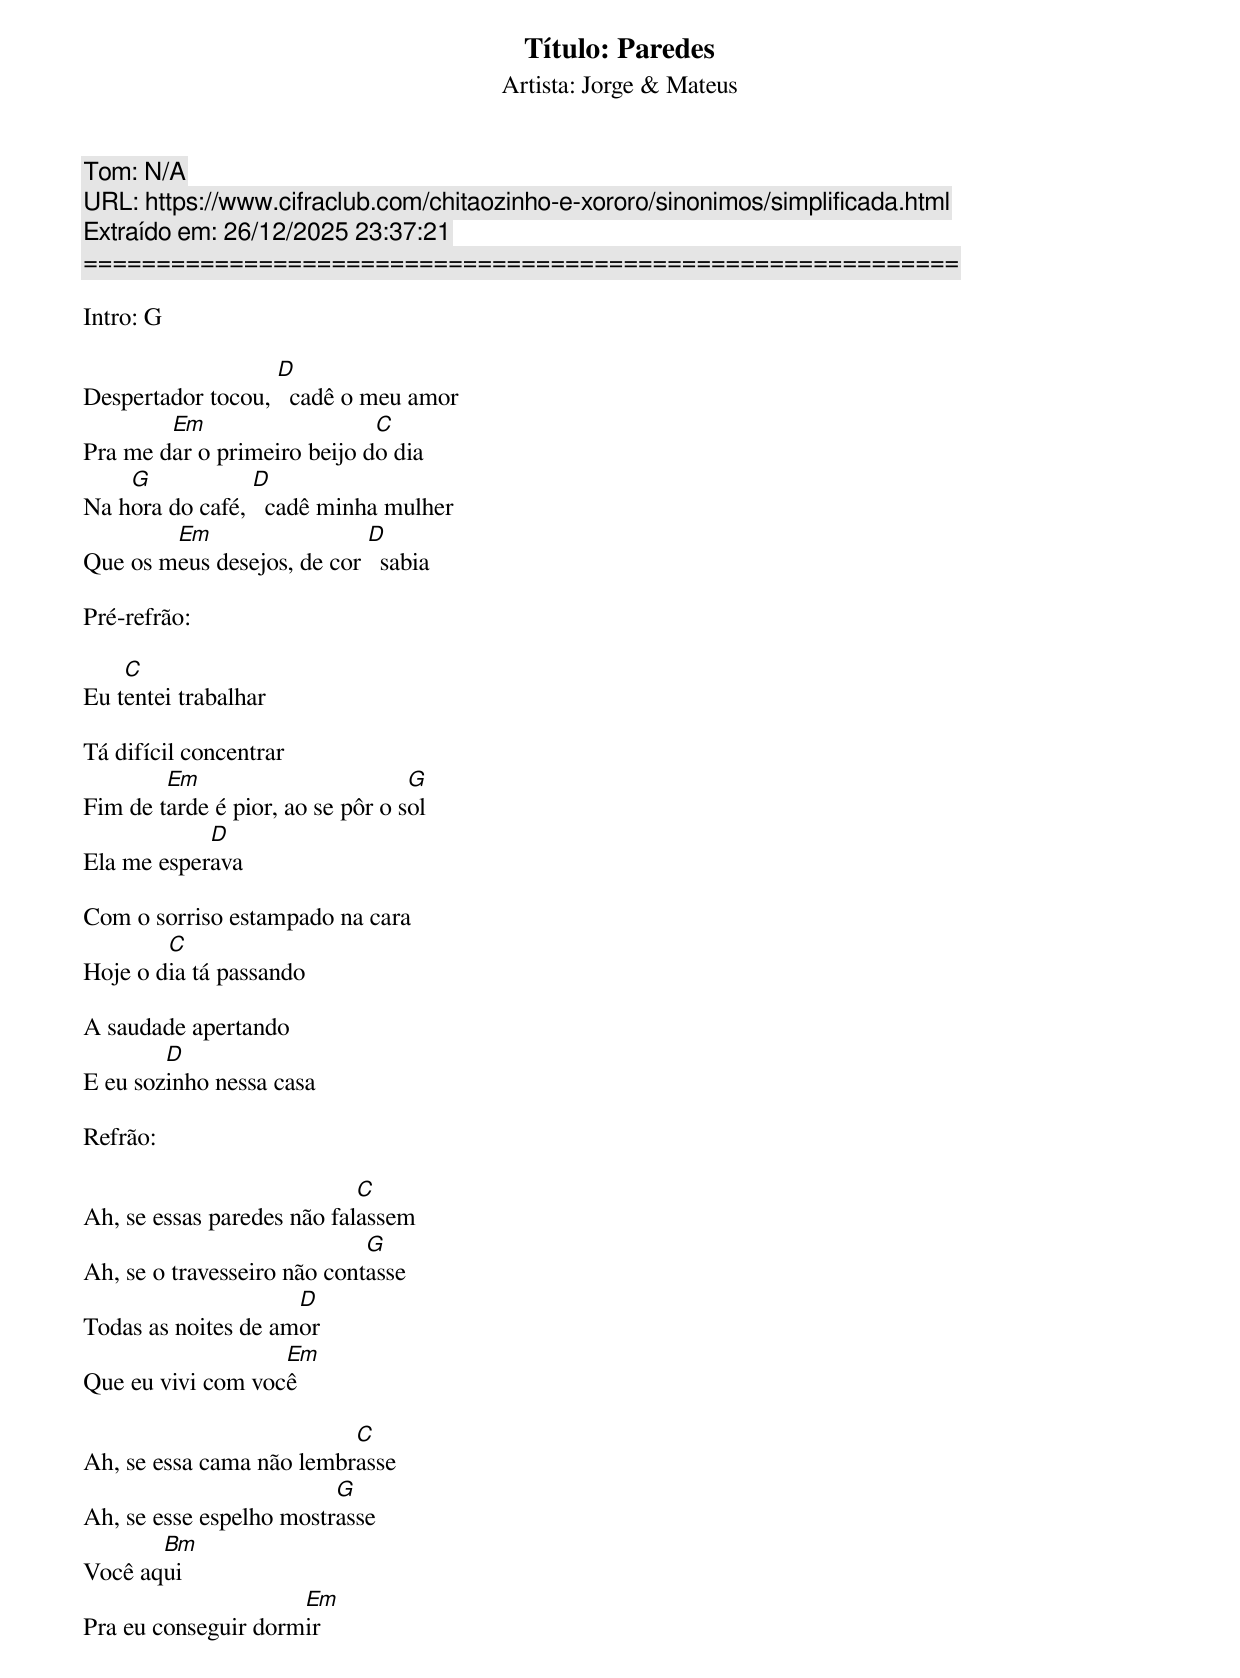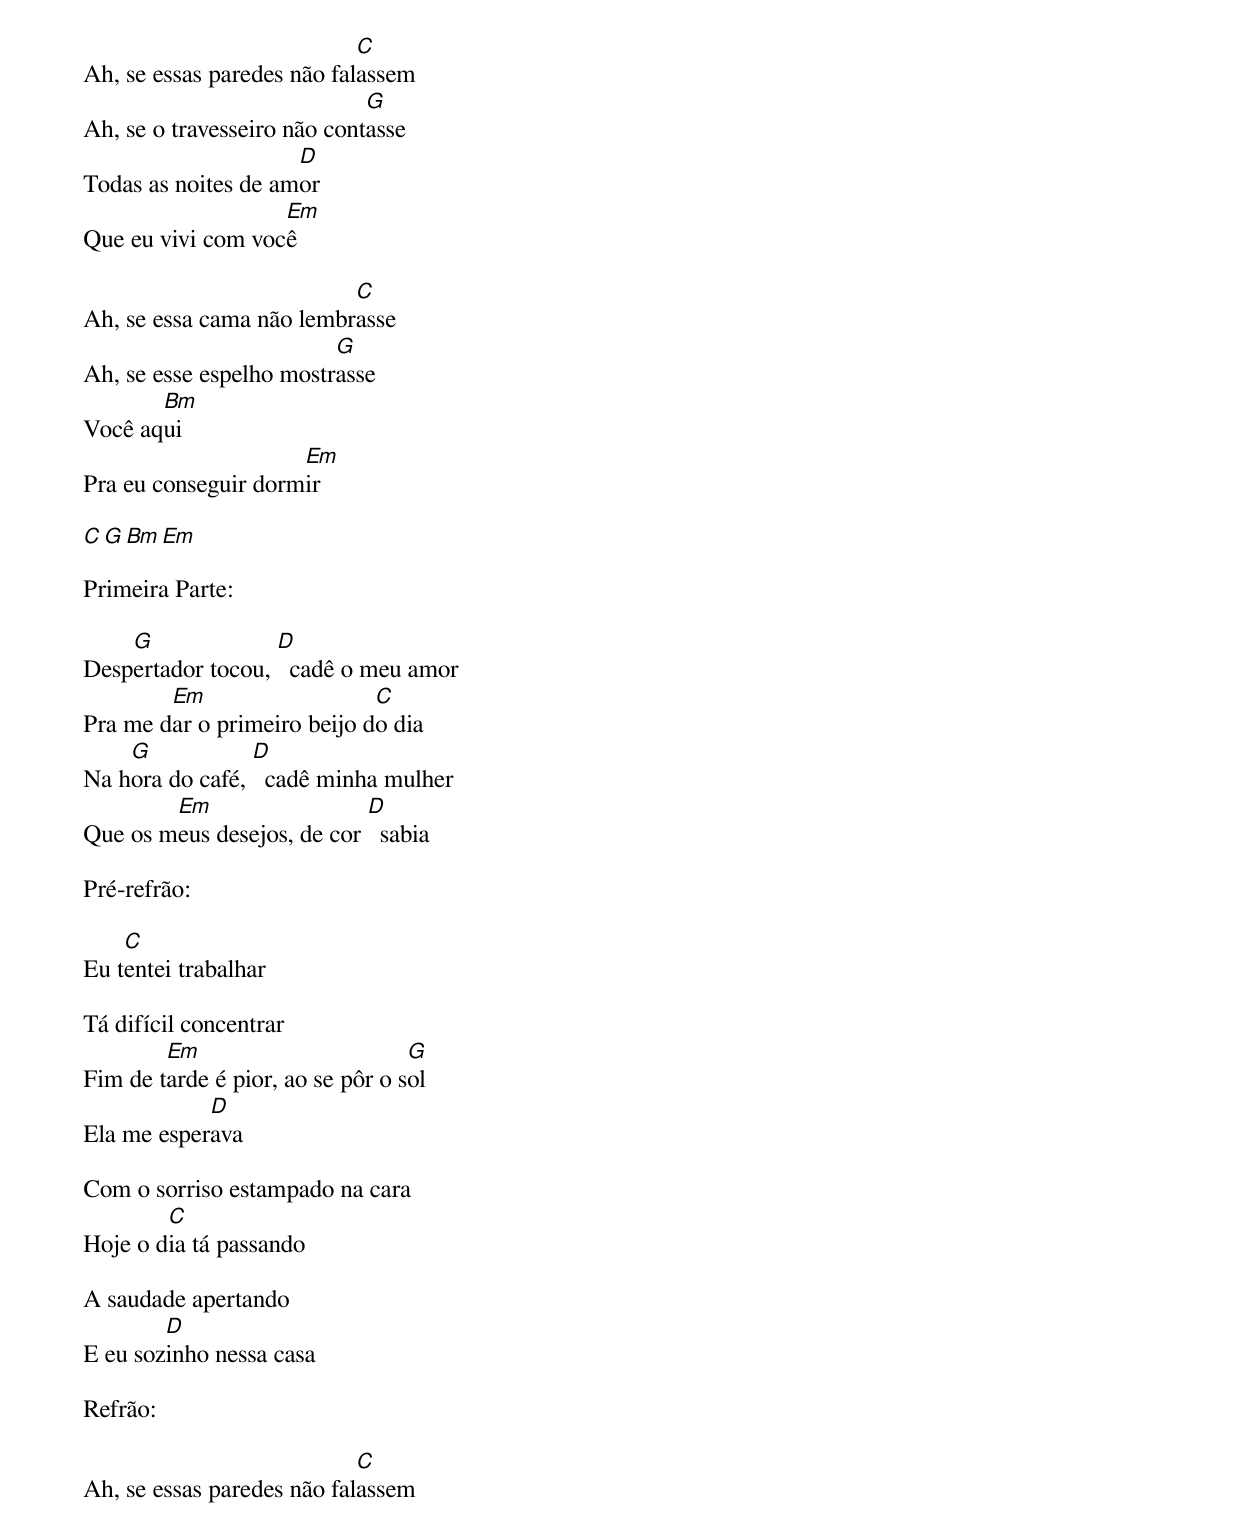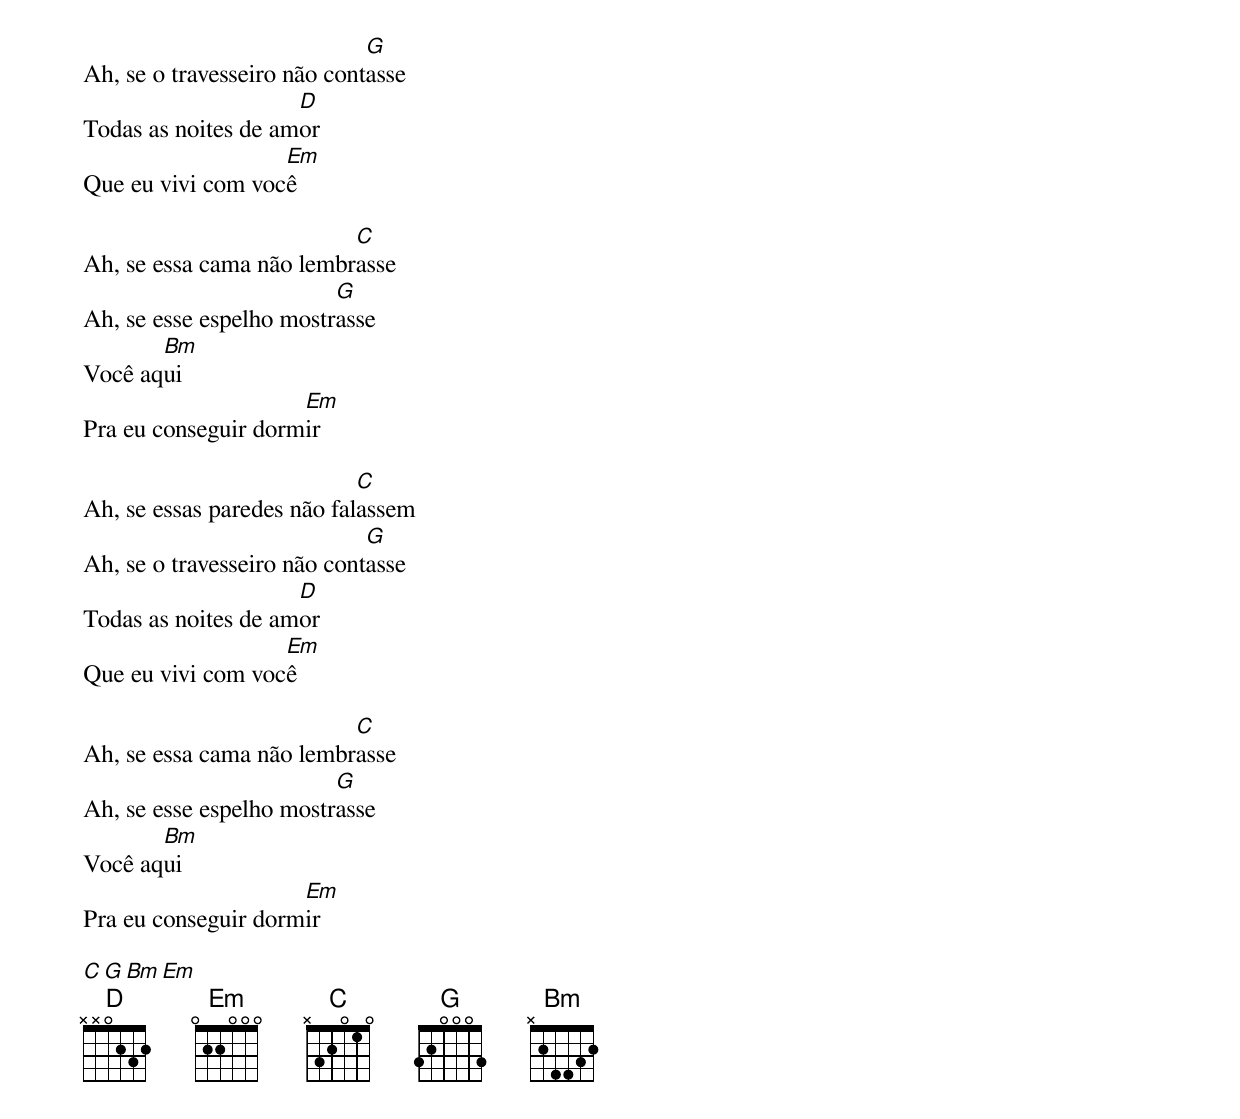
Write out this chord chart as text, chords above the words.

Título: Paredes
Artista: Jorge & Mateus
Tom: N/A
URL: https://www.cifraclub.com/chitaozinho-e-xororo/sinonimos/simplificada.html
Extraído em: 26/12/2025 23:37:21
============================================================

Intro: G

                   D
Despertador tocou,   cadê o meu amor
        Em                   C
Pra me dar o primeiro beijo do dia
    G            D
Na hora do café,   cadê minha mulher
        Em                  D
Que os meus desejos, de cor   sabia

Pré-refrão:

    C
Eu tentei trabalhar

Tá difícil concentrar
        Em                        G
Fim de tarde é pior, ao se pôr o sol
            D
Ela me esperava

Com o sorriso estampado na cara
        C
Hoje o dia tá passando

A saudade apertando
        D
E eu sozinho nessa casa

Refrão:

                            C
Ah, se essas paredes não falassem
                             G
Ah, se o travesseiro não contasse
                     D
Todas as noites de amor
                   Em
Que eu vivi com você

                          C
Ah, se essa cama não lembrasse
                         G
Ah, se esse espelho mostrasse
       Bm
Você aqui
                     Em
Pra eu conseguir dormir

                            C
Ah, se essas paredes não falassem
                             G
Ah, se o travesseiro não contasse
                     D
Todas as noites de amor
                   Em
Que eu vivi com você

                          C
Ah, se essa cama não lembrasse
                         G
Ah, se esse espelho mostrasse
       Bm
Você aqui
                     Em
Pra eu conseguir dormir

C  G  Bm  Em

Primeira Parte:

    G              D
Despertador tocou,   cadê o meu amor
        Em                   C
Pra me dar o primeiro beijo do dia
    G            D
Na hora do café,   cadê minha mulher
        Em                  D
Que os meus desejos, de cor   sabia

Pré-refrão:

    C
Eu tentei trabalhar

Tá difícil concentrar
        Em                        G
Fim de tarde é pior, ao se pôr o sol
            D
Ela me esperava

Com o sorriso estampado na cara
        C
Hoje o dia tá passando

A saudade apertando
        D
E eu sozinho nessa casa

Refrão:

                            C
Ah, se essas paredes não falassem
                             G
Ah, se o travesseiro não contasse
                     D
Todas as noites de amor
                   Em
Que eu vivi com você

                          C
Ah, se essa cama não lembrasse
                         G
Ah, se esse espelho mostrasse
       Bm
Você aqui
                     Em
Pra eu conseguir dormir

                            C
Ah, se essas paredes não falassem
                             G
Ah, se o travesseiro não contasse
                     D
Todas as noites de amor
                   Em
Que eu vivi com você

                          C
Ah, se essa cama não lembrasse
                         G
Ah, se esse espelho mostrasse
       Bm
Você aqui
                     Em
Pra eu conseguir dormir

C  G  Bm  Em
